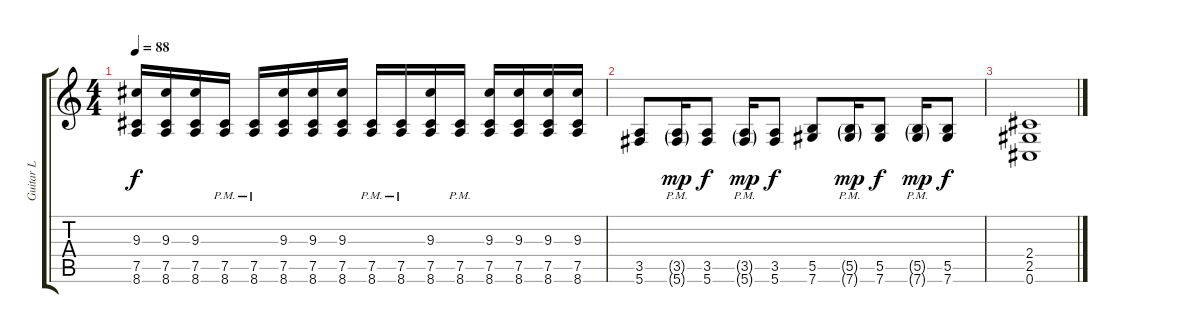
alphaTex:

\track ("Guitar L" "Guitar L") {instrument distortionguitar}
\staff {score tabs}
\tuning (Db4 Ab3 E3 B2 Gb2 Db2) {hide}
\ts (4 4)
\tempo 88
\clef g2
\ks c
(9.3 7.5 8.6).16{dy f} (9.3 7.5 8.6).16 (9.3 7.5 8.6).16 (7.5{pm} 8.6{pm}).16 (7.5{pm} 8.6{pm}).16 (9.3 7.5 8.6).16 (9.3 7.5 8.6).16 (9.3 7.5 8.6).16 (7.5{pm} 8.6{pm}).16 (7.5{pm} 8.6{pm}).16 (9.3 7.5 8.6).16 (7.5{pm} 8.6{pm}).16 (9.3 7.5 8.6).16 (9.3 7.5 8.6).16 (9.3 7.5 8.6).16 (9.3 7.5 8.6).16 |
(3.5 5.6).8 (3.5{g pm} 5.6{g pm}).16{dy mp} (3.5 5.6).8{dy f} (3.5{g pm} 5.6{g pm}).16{dy mp} (3.5 5.6).8{dy f} (5.5 7.6).8 (5.5{g pm} 7.6{g pm}).16{dy mp} (5.5 7.6).8{dy f} (5.5{g pm} 7.6{g pm}).16{dy mp} (5.5 7.6).8{dy f} |
(2.4 2.5 0.6).1
